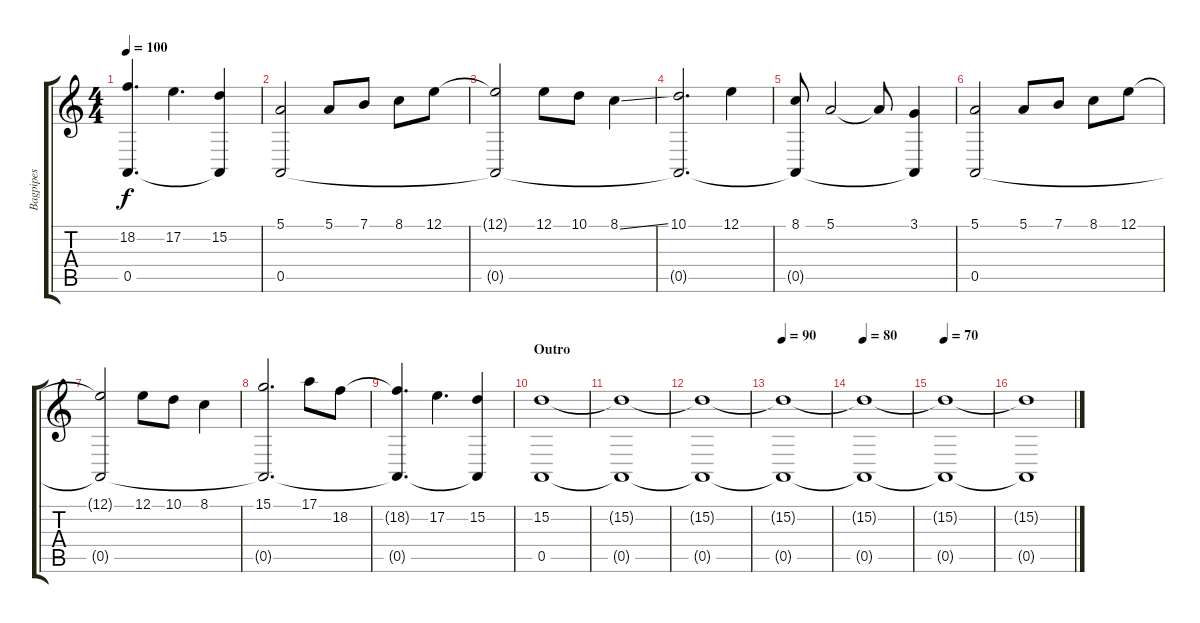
\track ("Bagpipes" "Bagpipes") {instrument bagpipe}
\staff {score tabs}
\tuning (E4 B3 G3 D3 A2 D2) {hide}
\ts (4 4)
\tempo 100
\clef g2
\ks c
(18.2{t} 0.5{t}).4{d dy f} 17.2.4{d} (15.2 0.5{t}).4 |
(5.1 0.5).2 5.1.8 7.1.8 8.1.8 12.1.8 |
(12.1{t} 0.5{t}).2 12.1.8 10.1.8 8.1{ss}.4 |
(10.1 0.5{t}).2{d} 12.1.4 |
(8.1 0.5{t}).8 5.1.2 5.1{t}.8 (3.1 0.5{t}).4 |
(5.1 0.5).2 5.1.8 7.1.8 8.1.8 12.1.8 |
(12.1{t} 0.5{t}).2 12.1.8 10.1.8 8.1.4 |
(15.1 0.5{t}).2{d} 17.1.8 18.2.8 |
(18.2{t} 0.5{t}).4{d} 17.2.4{d} (15.2 0.5{t}).4 |
\section ("" "Outro")
(15.2 0.5).1 |
(15.2{t} 0.5{t}).1 |
(15.2{t} 0.5{t}).1 |
\tempo 90
(15.2{t} 0.5{t}).1 |
\tempo 80
(15.2{t} 0.5{t}).1 |
\tempo 70
(15.2{t} 0.5{t}).1 |
(15.2{t} 0.5{t}).1
